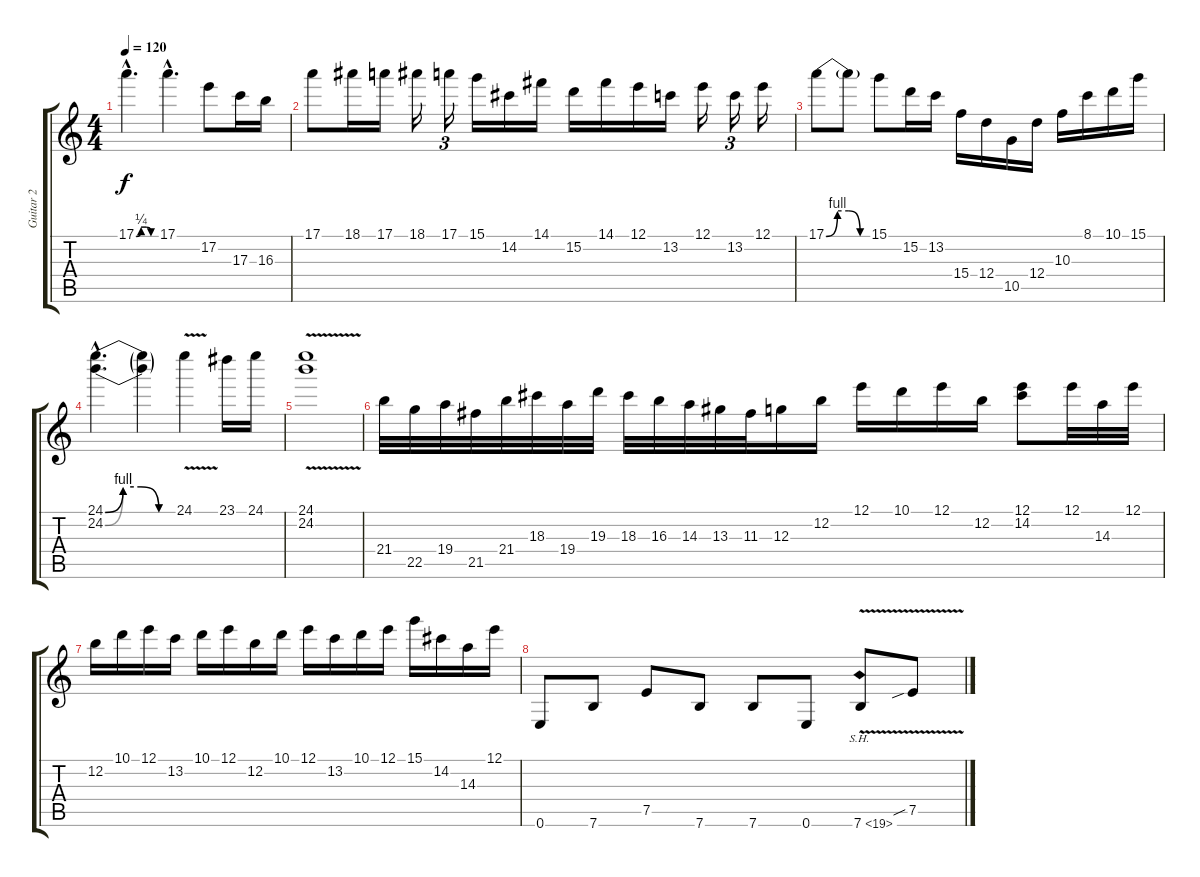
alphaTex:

\track ("Guitar 2" "Guitar 2") {instrument distortionguitar}
\staff {score tabs}
\tuning (E4 B3 G3 D3 A2 E2) {hide}
\ts (4 4)
\tempo 120
\clef g2
\ks c
17.1{be (custom 0 0 15 1 30 1 45 0 60 0) hac}.4{d dy f} 17.1{hac}.4{d} 17.2.8 17.3.16 16.3.16 |
17.1.8 18.1.16 17.1.16 18.1.16 17.1.16{tu (3 2)} 15.1.16 14.2.16 14.1.16 15.2.16 14.1.16 12.1.16 13.2.16 12.1.16 13.2.16{tu (3 2)} 12.1.16 |
17.1{be (custom 0 0 15 4 30 4 45 0 60 0)}.8 17.1{t}.8 15.1.8 15.2.16 13.2.16 15.4.16 12.4.16 10.5.16 12.4.16 10.3.16 8.1.16 10.1.16 15.1.16 |
(24.1{be (custom 0 0 15 4 30 4 45 0 60 0) hac} 24.2{be (custom 0 0 15 4 30 4 45 0 60 0) hac}).4{d} (24.1{t} 24.2{t}).4 24.1{v}.4 23.1.16 24.1.16 |
(24.1{v} 24.2{v}).1 |
21.4.32{volume 14} 22.5.32 19.4.32 21.5.32 21.4.32 18.3.32 19.4.32 19.3.32 18.3.32 16.3.32 14.3.32 13.3.32 11.3.32 12.3.16 12.2.16 12.1.16 10.1.16 12.1.16 12.2.16 (12.1 14.2).8 12.1.32 14.3.32 12.1.32 |
12.2.16 10.1.16 12.1.16 13.2.16 10.1.16 12.1.16 12.2.16 10.1.16 12.1.16 13.2.16 10.1.16 12.1.16 15.1.16 14.2.16 14.3.16 12.1.16 |
0.6.8{instrument acousticguitarnylon} 7.6.8 7.5.8 7.6.8 7.6.8 0.6.8 7.6{sh 12 v}.8{instrument distortionguitar} 7.5{v sib}.8
